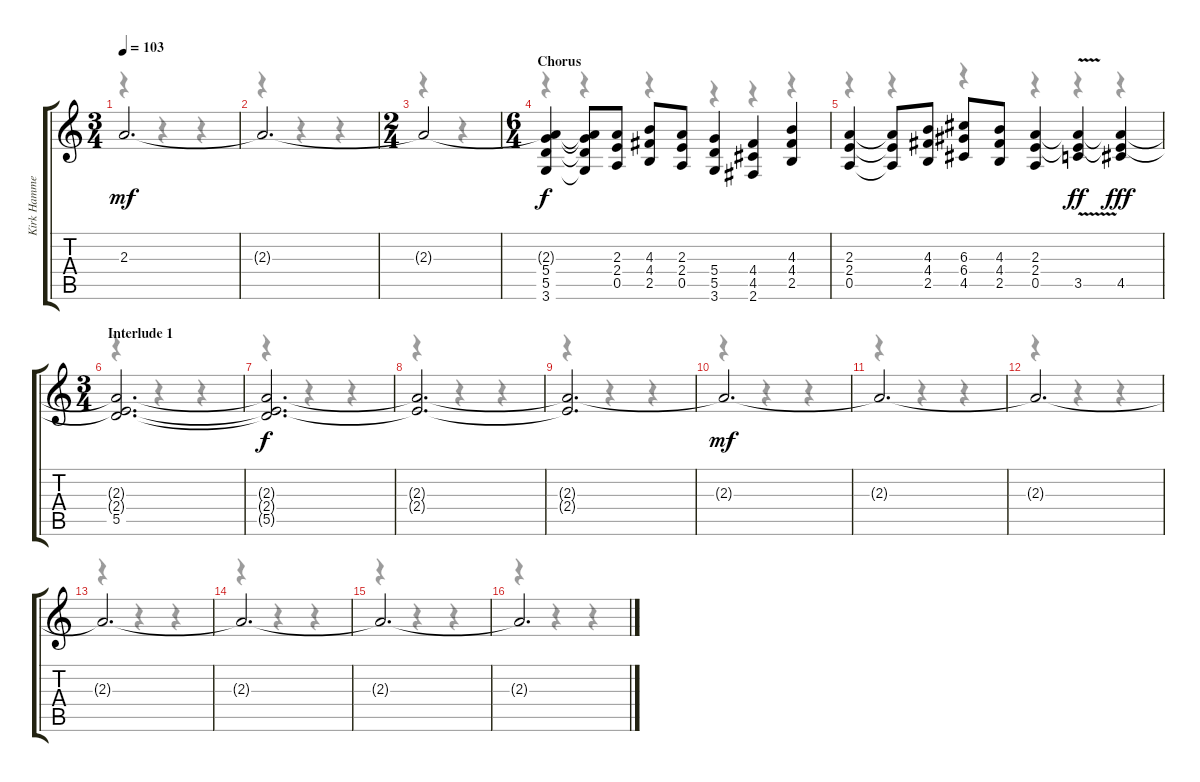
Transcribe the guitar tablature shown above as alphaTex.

\track ("Kirk Hammett (Lead Distortion)" "Kirk Hamme") {instrument distortionguitar}
\staff {score tabs}
\tuning (E4 B3 G3 D3 A2 E2) {hide}
\voice
\ts (3 4)
\tempo 103
\clef g2
\ks c
2.3{t}.2{d dy mf} |
2.3{t}.2{d} |
\ts (2 4)
2.3{t}.2 |
\ts (6 4)
\section ("" "Chorus")
(2.3{t} 5.4 5.5 3.6).4{dy f} (2.3{t} 5.4{t} 5.5{t} 3.6{t}).8 (2.3 2.4 0.5).8 (4.3 4.4 2.5).8 (2.3 2.4 0.5).8 (5.4 5.5 3.6).4 (4.4 4.5 2.6).4 (4.3 4.4 2.5).4 |
(2.3 2.4 0.5).4 (2.3{t} 2.4{t} 0.5{t}).8 (4.3 4.4 2.5).8 (6.3 6.4 4.5).8 (4.3 4.4 2.5).8 (2.3 2.4 0.5).4 (2.3{t} 2.4{t} 3.5{v}).4{dy ff} (2.3{t} 2.4{t} 4.5).4{dy fff} |
\ts (3 4)
\section ("" "Interlude 1")
(2.3{t} 2.4{t} 5.5).2{d} |
(2.3{t} 2.4{t} 5.5{t}).2{d dy f} |
(2.3{t} 2.4{t}).2{d} |
(2.3{t} 2.4{t}).2{d} |
2.3{t}.2{d dy mf} |
2.3{t}.2{d} |
2.3{t}.2{d} |
2.3{t}.2{d} |
2.3{t}.2{d} |
2.3{t}.2{d} |
2.3{t}.2{d}
\voice
\clef g2
\ottava regular
\simile none
\ks c
r.4{dy f} r.4 r.4 |
r.4 r.4 r.4 |
r.4 r.4 |
r.4 r.4 r.4 r.4 r.4 r.4 |
r.4 r.4 r.4 r.4 r.4 r.4 |
r.4 r.4 r.4 |
r.4 r.4 r.4 |
r.4 r.4 r.4 |
r.4 r.4 r.4 |
r.4 r.4 r.4 |
r.4 r.4 r.4 |
r.4 r.4 r.4 |
r.4 r.4 r.4 |
r.4 r.4 r.4 |
r.4 r.4 r.4 |
r.4 r.4 r.4
